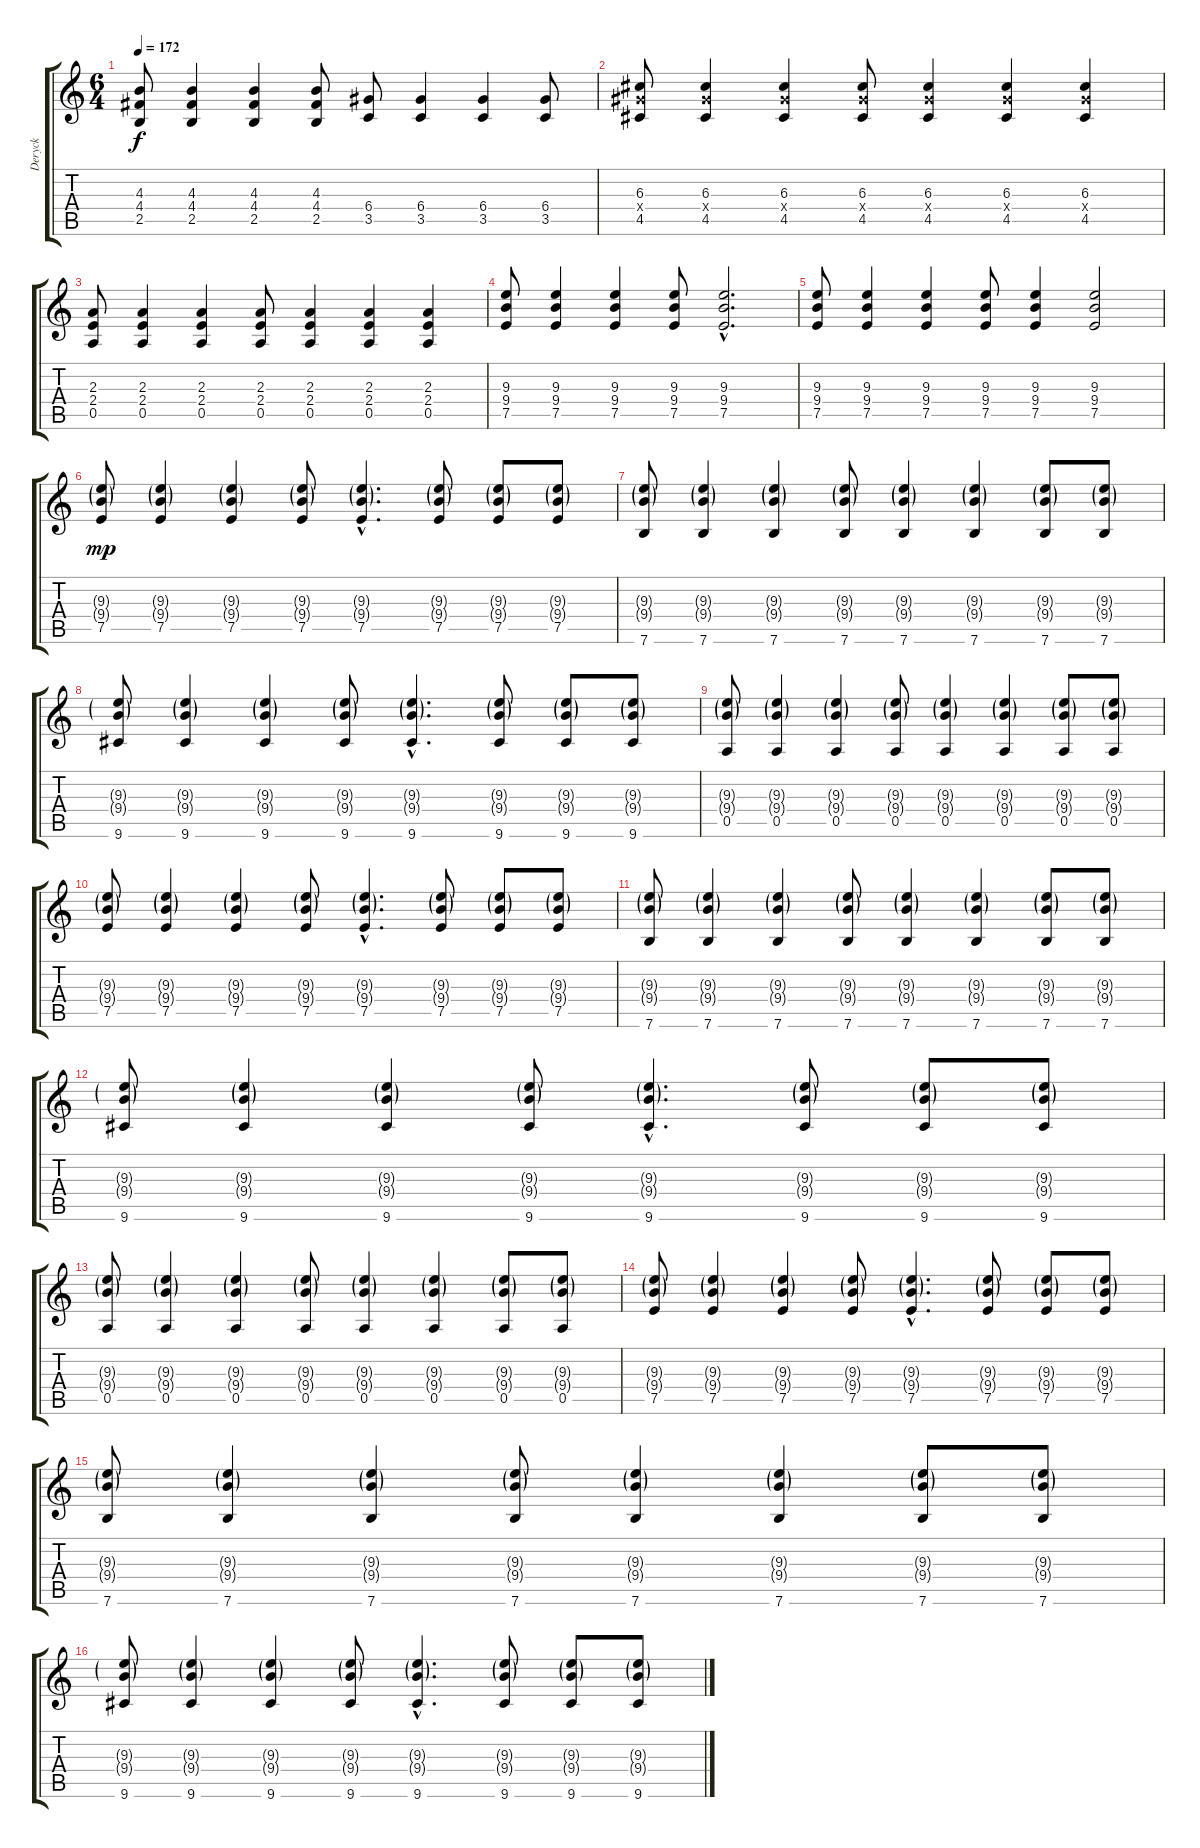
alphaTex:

\track ("Deryck" "Deryck") {instrument electricguitarclean}
\staff {score tabs}
\tuning (E4 B3 G3 D3 A2 E2) {hide}
\ts (6 4)
\tempo 172
\clef g2
\ks c
(4.3 4.4 2.5).8{dy f} (4.3 4.4 2.5).4 (4.3 4.4 2.5).4 (4.3 4.4 2.5).8 (6.4 3.5).8 (6.4 3.5).4 (6.4 3.5).4 (6.4 3.5).8 |
(6.3 6.4{x} 4.5).8 (6.3 6.4{x} 4.5).4 (6.3 6.4{x} 4.5).4 (6.3 6.4{x} 4.5).8 (6.3 6.4{x} 4.5).4 (6.3 6.4{x} 4.5).4 (6.3 6.4{x} 4.5).4 |
(2.3 2.4 0.5).8 (2.3 2.4 0.5).4 (2.3 2.4 0.5).4 (2.3 2.4 0.5).8 (2.3 2.4 0.5).4 (2.3 2.4 0.5).4 (2.3 2.4 0.5).4 |
(9.3 9.4 7.5).8{instrument electricguitarclean} (9.3 9.4 7.5).4 (9.3 9.4 7.5).4 (9.3 9.4 7.5).8 (9.3{hac} 9.4{hac} 7.5{hac}).2{d} |
(9.3 9.4 7.5).8 (9.3 9.4 7.5).4 (9.3 9.4 7.5).4 (9.3 9.4 7.5).8 (9.3 9.4 7.5).4 (9.3 9.4 7.5).2 |
(9.3{g} 9.4{g} 7.5).8{dy mp instrument electricguitarclean} (9.3{g} 9.4{g} 7.5).4 (9.3{g} 9.4{g} 7.5).4 (9.3{g} 9.4{g} 7.5).8 (9.3{g hac} 9.4{g hac} 7.5{hac}).4{d} (9.3{g} 9.4{g} 7.5).8 (9.3{g} 9.4{g} 7.5).8 (9.3{g} 9.4{g} 7.5).8 |
(9.3{g} 9.4{g} 7.6).8 (9.3{g} 9.4{g} 7.6).4 (9.3{g} 9.4{g} 7.6).4 (9.3{g} 9.4{g} 7.6).8 (9.3{g} 9.4{g} 7.6).4 (9.3{g} 9.4{g} 7.6).4 (9.3{g} 9.4{g} 7.6).8 (9.3{g} 9.4{g} 7.6).8 |
(9.3{g} 9.4{g} 9.6).8 (9.3{g} 9.4{g} 9.6).4 (9.3{g} 9.4{g} 9.6).4 (9.3{g} 9.4{g} 9.6).8 (9.3{g hac} 9.4{g hac} 9.6{hac}).4{d} (9.3{g} 9.4{g} 9.6).8 (9.3{g} 9.4{g} 9.6).8 (9.3{g} 9.4{g} 9.6).8 |
(9.3{g} 9.4{g} 0.5).8 (9.3{g} 9.4{g} 0.5).4 (9.3{g} 9.4{g} 0.5).4 (9.3{g} 9.4{g} 0.5).8 (9.3{g} 9.4{g} 0.5).4 (9.3{g} 9.4{g} 0.5).4 (9.3{g} 9.4{g} 0.5).8 (9.3{g} 9.4{g} 0.5).8 |
(9.3{g} 9.4{g} 7.5).8 (9.3{g} 9.4{g} 7.5).4 (9.3{g} 9.4{g} 7.5).4 (9.3{g} 9.4{g} 7.5).8 (9.3{g hac} 9.4{g hac} 7.5{hac}).4{d} (9.3{g} 9.4{g} 7.5).8 (9.3{g} 9.4{g} 7.5).8 (9.3{g} 9.4{g} 7.5).8 |
(9.3{g} 9.4{g} 7.6).8 (9.3{g} 9.4{g} 7.6).4 (9.3{g} 9.4{g} 7.6).4 (9.3{g} 9.4{g} 7.6).8 (9.3{g} 9.4{g} 7.6).4 (9.3{g} 9.4{g} 7.6).4 (9.3{g} 9.4{g} 7.6).8 (9.3{g} 9.4{g} 7.6).8 |
(9.3{g} 9.4{g} 9.6).8 (9.3{g} 9.4{g} 9.6).4 (9.3{g} 9.4{g} 9.6).4 (9.3{g} 9.4{g} 9.6).8 (9.3{g hac} 9.4{g hac} 9.6{hac}).4{d} (9.3{g} 9.4{g} 9.6).8 (9.3{g} 9.4{g} 9.6).8 (9.3{g} 9.4{g} 9.6).8 |
(9.3{g} 9.4{g} 0.5).8 (9.3{g} 9.4{g} 0.5).4 (9.3{g} 9.4{g} 0.5).4 (9.3{g} 9.4{g} 0.5).8 (9.3{g} 9.4{g} 0.5).4 (9.3{g} 9.4{g} 0.5).4 (9.3{g} 9.4{g} 0.5).8 (9.3{g} 9.4{g} 0.5).8 |
(9.3{g} 9.4{g} 7.5).8 (9.3{g} 9.4{g} 7.5).4 (9.3{g} 9.4{g} 7.5).4 (9.3{g} 9.4{g} 7.5).8 (9.3{g hac} 9.4{g hac} 7.5{hac}).4{d} (9.3{g} 9.4{g} 7.5).8 (9.3{g} 9.4{g} 7.5).8 (9.3{g} 9.4{g} 7.5).8 |
(9.3{g} 9.4{g} 7.6).8 (9.3{g} 9.4{g} 7.6).4 (9.3{g} 9.4{g} 7.6).4 (9.3{g} 9.4{g} 7.6).8 (9.3{g} 9.4{g} 7.6).4 (9.3{g} 9.4{g} 7.6).4 (9.3{g} 9.4{g} 7.6).8 (9.3{g} 9.4{g} 7.6).8 |
(9.3{g} 9.4{g} 9.6).8 (9.3{g} 9.4{g} 9.6).4 (9.3{g} 9.4{g} 9.6).4 (9.3{g} 9.4{g} 9.6).8 (9.3{g hac} 9.4{g hac} 9.6{hac}).4{d} (9.3{g} 9.4{g} 9.6).8 (9.3{g} 9.4{g} 9.6).8 (9.3{g} 9.4{g} 9.6).8
